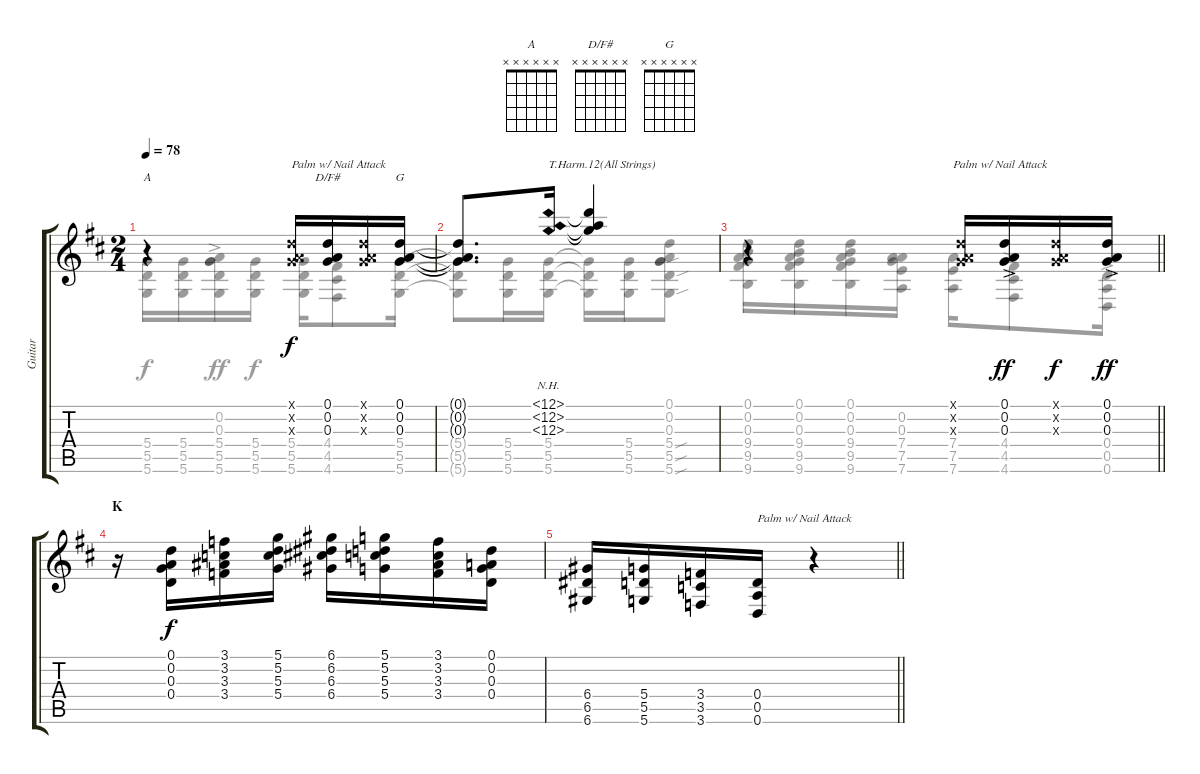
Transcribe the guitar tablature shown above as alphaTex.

\track ("Guitar" "Guitar") {instrument acousticguitarsteel}
\staff {score tabs}
\tuning (D4 A3 G3 D3 A2 D2) {hide}
\chord ("A" x x x x x x)
\chord ("D/F#" x x x x x x)
\chord ("G" x x x x x x)
\voice
\ts (2 4)
\tempo 78
\clef g2
\ks d
r.4{ch "A" dy f} (0.1{x} 0.2{x} 0.3{x}).16{txt "Palm w/ Nail Attack"} (0.1 0.2 0.3).16{ch "D/F#"} (0.1{x} 0.2{x} 0.3{x}).16 (0.1 0.2 0.3).16{ch "G"} |
(0.1{t} 0.2{t} 0.3{t}).8{d} (12.1{nh} 12.2{nh} 12.3{nh}).16{txt "T.Harm.12(All Strings)"} (12.1{t} 12.2{t} 12.3{t}).4 |
\barLineRight lightlight
r.4 (0.1{x} 0.2{x} 0.3{x}).16{txt "Palm w/ Nail Attack"} (0.1{ac} 0.2{ac} 0.3{ac}).16{dy ff} (0.1{x} 0.2{x} 0.3{x}).16{dy f} (0.1{ac} 0.2{ac} 0.3{ac}).16{dy ff} |
\section ("" "K")
r.16 (0.1 0.2 0.3 0.4).16{dy f} (3.1 3.2 3.3 3.4).16 (5.1 5.2 5.3 5.4).16 (6.1 6.2 6.3 6.4).16 (5.1 5.2 5.3 5.4).16 (3.1 3.2 3.3 3.4).16 (0.1 0.2 0.3 0.4).16 |
\barLineRight lightlight
(6.4 6.5 6.6).16 (5.4 5.5 5.6).16 (3.4 3.5 3.6).16 (0.4 0.5 0.6).16{txt "Palm w/ Nail Attack"} r.4
\voice
\clef g2
\ottava regular
\simile none
\ks d
(5.4 5.5 5.6).16{dy f} (5.4 5.5 5.6).16 (0.2{ac} 0.3{ac} 5.4{ac} 5.5{ac} 5.6{ac}).16{dy ff} (5.4 5.5 5.6).16{dy f} (5.4 5.5 5.6).16 (4.4 4.5 4.6).8 (5.4 5.5 5.6).16 |
(5.4{t} 5.5{t} 5.6{t}).8 (5.4 5.5 5.6).16 (5.4 5.5 5.6).16 (5.4{t} 5.5{t} 5.6{t}).16 (5.4 5.5 5.6).16 (0.1 0.2 0.3 5.4{sou} 5.5{sou} 5.6{sou}).8 |
\barLineRight lightlight
(0.1 0.2 0.3 9.4 9.5 9.6).16 (0.1 0.2 0.3 9.4 9.5 9.6).16 (0.1 0.2 0.3 9.4 9.5 9.6).16 (0.2 0.3 7.4 7.5 7.6).16 (7.4 7.5 7.6).16 (4.4{ac} 4.5{ac} 4.6{ac}).8{dy ff} (0.4{ac} 0.5{ac} 0.6{ac}).16 |
|
\barLineRight lightlight
